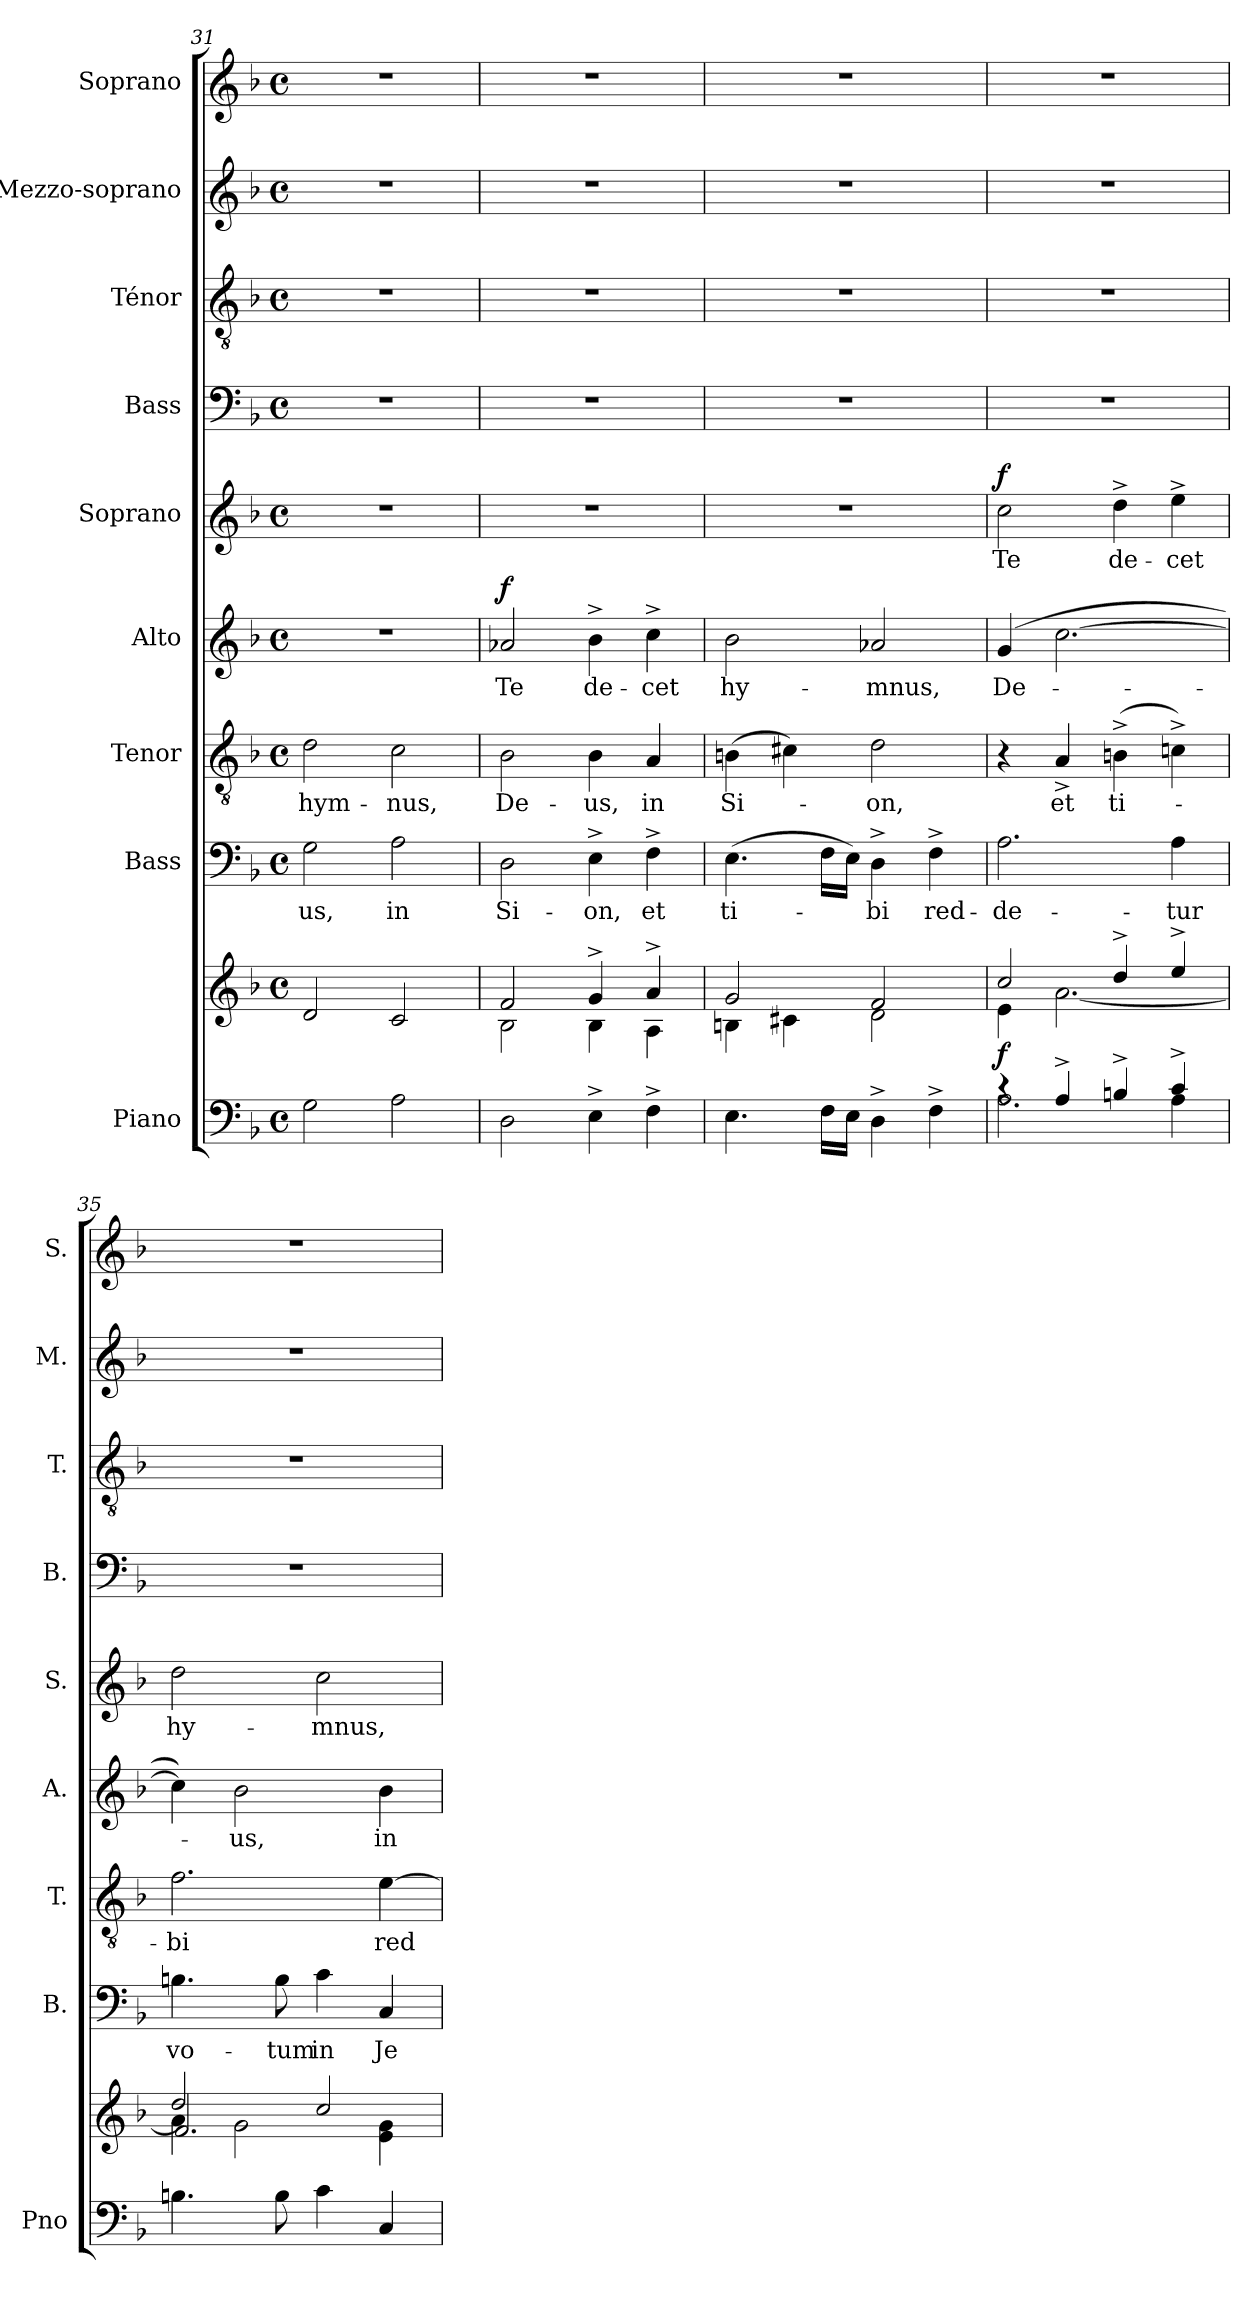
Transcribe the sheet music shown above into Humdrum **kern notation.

**kern	**kern	**dynam	**kern	**text	**kern	**text	**kern	**text	**dynam	**kern	**text	**dynam	**kern	**kern	**kern	**kern
*part9	*part9	*part9	*part8	*part8	*part7	*part7	*part6	*part6	*part6	*part5	*part5	*part5	*part4	*part3	*part2	*part1
*staff10	*staff9	*staff9/10	*staff8	*staff8	*staff7	*staff7	*staff6	*staff6	*staff6	*staff5	*staff5	*staff5	*staff4	*staff3	*staff2	*staff1
*I"Piano	*	*	*I"Bass	*	*I"Tenor	*	*I"Alto	*	*	*I"Soprano	*	*	*I"Bass	*I"Ténor	*I"Mezzo-soprano	*I"Soprano
*I'Pno	*	*	*I'B.	*	*I'T.	*	*I'A.	*	*	*I'S.	*	*	*I'B.	*I'T.	*I'M.	*I'S.
*clefF4	*clefG2	*	*clefF4	*	*clefGv2	*	*clefG2	*	*	*clefG2	*	*	*clefF4	*clefGv2	*clefG2	*clefG2
*	*	*	*	*	*	*	*ITrd2c3	*	*	*	*	*	*	*	*	*
*k[b-]	*k[b-]	*	*k[b-]	*	*k[b-]	*	*k[f#c#]	*	*	*k[b-]	*	*	*k[b-]	*k[b-]	*k[b-]	*k[b-]
*M4/4	*M4/4	*	*M4/4	*	*M4/4	*	*M4/4	*	*	*M4/4	*	*	*M4/4	*M4/4	*M4/4	*M4/4
*met(c)	*met(c)	*	*met(c)	*	*met(c)	*	*met(c)	*	*	*met(c)	*	*	*met(c)	*met(c)	*met(c)	*met(c)
=31	=31	=31	=31	=31	=31	=31	=31	=31	=31	=31	=31	=31	=31	=31	=31	=31
!	!	!	!	!LO:LY:b	!	!LO:LY:b	!	!	!	!	!	!	!	!	!	!
2G\	2d/	.	2G\	-us,	2d\	hym-	1r	.	.	1r	.	.	1r	1r	1r	1r
!	!	!	!	!LO:LY:b	!	!LO:LY:b	!	!	!	!	!	!	!	!	!	!
2A\	2c/	.	2A\	in	2c\	-nus,	.	.	.	.	.	.	.	.	.	.
=32	=32	=32	=32	=32	=32	=32	=32	=32	=32	=32	=32	=32	=32	=32	=32	=32
*	*^	*	*	*	*	*	*	*	*	*	*	*	*	*	*	*
!	!	!	!	!	!LO:LY:b	!	!LO:LY:b	!	!LO:LY:b	!LO:DY:a	!	!	!	!	!	!	!
2D\	2f/	2B-\	.	2D\	Si-	2B-\	De-	2fni/	Te	f	1r	.	.	1r	1r	1r	1r
!	!	!	!	!	!LO:LY:b	!	!LO:LY:b	!	!LO:LY:b	!	!	!	!	!	!	!	!
4E^\	4g^/	4B-\	.	4E^\	-on,	4B-\	-us,	4g^i\	de-	.	.	.	.	.	.	.	.
!	!	!	!	!	!LO:LY:b	!	!LO:LY:b	!	!LO:LY:b	!	!	!	!	!	!	!	!
4F^\	4a^/	4A\	.	4F^\	et	4A/	in	4a^i\	-cet	.	.	.	.	.	.	.	.
=33	=33	=33	=33	=33	=33	=33	=33	=33	=33	=33	=33	=33	=33	=33	=33	=33	=33
!	!	!	!	!	!LO:LY:b	!	!LO:LY:b	!	!LO:LY:b	!	!	!	!	!	!	!	!
4.E\	2g/	4Bn\	.	(4.E\	ti-	(4Bn\	Si-	2gi\	hy-	.	1r	.	.	1r	1r	1r	1r
.	.	4c#X\	.	.	.	4c#X\)	.	.	.	.	.	.	.	.	.	.	.
16F\LL	.	.	.	16F\LL	.	.	.	.	.	.	.	.	.	.	.	.	.
16E\JJ	.	.	.	16E\JJ)	.	.	.	.	.	.	.	.	.	.	.	.	.
!	!	!	!	!	!LO:LY:b	!	!LO:LY:b	!	!LO:LY:b	!	!	!	!	!	!	!	!
4D^\	2f/	2d\	.	4D^\	-bi	2d\	-on,	2fni/	-mnus,	.	.	.	.	.	.	.	.
!	!	!	!	!	!LO:LY:b	!	!	!	!	!	!	!	!	!	!	!	!
4F^\	.	.	.	4F^\	red-	.	.	.	.	.	.	.	.	.	.	.	.
=34	=34	=34	=34	=34	=34	=34	=34	=34	=34	=34	=34	=34	=34	=34	=34	=34	=34
*^	*	*	*	*	*	*	*	*	*	*	*	*	*	*	*	*	*
!	!	!	!	!LO:DY:a=2	!	!LO:LY:b	!	!	!	!LO:LY:b	!	!	!LO:LY:b	!LO:DY:a	!	!	!	!
4rc	2.A\	2cc/	4e\	f	2.A\	-de-	4r	.	(>4ei/	De-	.	2cc\	Te	f	1r	1r	1r	1r
!	!	!	!	!	!	!	!	!LO:LY:b	!	!	!	!	!	!	!	!	!	!
4A^/	.	.	[2.a\	.	.	.	4A^/	et	[2.ai\	.	.	.	.	.	.	.	.	.
!	!	!	!	!	!	!	!	!LO:LY:b	!	!	!	!	!LO:LY:b	!	!	!	!	!
4Bn^/	.	4dd^/	.	.	.	.	(4Bn^\	ti-	.	.	.	4dd^\	de-	.	.	.	.	.
!	!	!	!	!	!	!LO:LY:b	!	!	!	!	!	!	!LO:LY:b	!	!	!	!	!
4c^/	4A\	4ee^/	.	.	4A\	-tur	4cn^\)	.	.	.	.	4ee^\	-cet	.	.	.	.	.
=35	=35	=35	=35	=35	=35	=35	=35	=35	=35	=35	=35	=35	=35	=35	=35	=35	=35	=35
*	*	*	*^	*	*	*	*	*	*	*	*	*	*	*	*	*	*	*
!	!	!	!	!	!	!	!LO:LY:b	!	!LO:LY:b	!	!	!	!	!LO:LY:b	!	!	!	!	!
*v	*v	*	*	*	*	*	*	*	*	*	*	*	*	*	*	*	*	*	*
4.Bn\	2dd/	4a\]	2.f/	.	4.Bn\	vo-	2.f\	-bi	4ai\])	.	.	2dd\	hy-	.	1r	1r	1r	1r
!	!	!	!	!	!	!	!	!	!	!LO:LY:b	!	!	!	!	!	!	!	!
.	.	2g\	.	.	.	.	.	.	2gi\	-us,	.	.	.	.	.	.	.	.
!	!	!	!	!	!	!LO:LY:b	!	!	!	!	!	!	!	!	!	!	!	!
8B\	.	.	.	.	8B\	-tum	.	.	.	.	.	.	.	.	.	.	.	.
!	!	!	!	!	!	!LO:LY:b	!	!	!	!	!	!	!LO:LY:b	!	!	!	!	!
4c\	2cc/	.	.	.	4c\	in	.	.	.	.	.	2cc\	-mnus,	.	.	.	.	.
!	!	!	!	!	!	!LO:LY:b	!	!LO:LY:b	!	!LO:LY:b	!	!	!	!	!	!	!	!
4C/	.	4e\ 4g\	4ryy	.	4C/	Je-	[4e\	red-	4gi\	in	.	.	.	.	.	.	.	.
*	*v	*v	*v	*	*	*	*	*	*	*	*	*	*	*	*	*	*	*
=	=	=	=	=	=	=	=	=	=	=	=	=	=	=	=	=
*-	*-	*-	*-	*-	*-	*-	*-	*-	*-	*-	*-	*-	*-	*-	*-	*-
